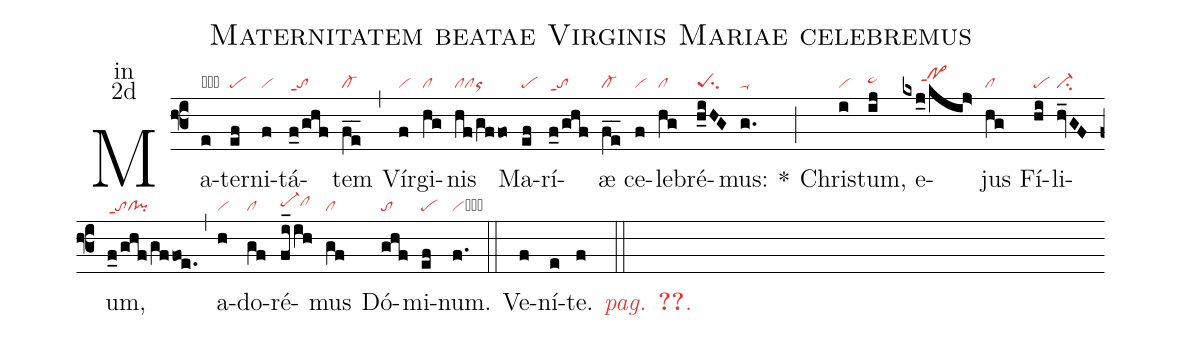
name:Maternitatem beatae Virginis Mariae celebremus;
office-part:in;
mode:2d;
nabc-lines:1;
%%
(f3) Ma(e|obta)ter(ef|pe)ni(f|vi)tá(f_0/ghf|toppt1)tem(fe__|cl-) (,) Vír(f|vi)gi(hg|cl)nis(hf/gffo|clclor) Ma(ef|pe)rí(f_0/ghf|toppt1)æ(fe__|cl-) ce(f|vi)le(hg|cl)bré(h_iHG|peSsu2)mus:(g.|ta-) <sp>*</sp>(;) Chris(i|vi)tum,(ij|pe~hh) e(kxj_0/kij>|/////po>hjppt1)jus(hg|cl) Fí(hi|pe)li(hv_GF|ci-)um,(f_0/ghf/gffoe.|toppt1cl!pi) (,) a(h|vi)do(gf|cl)ré(fi_/ih|pe-hhclhh)mus(gf|cl) Dó(ghf|to)mi(ef|pe)num.(f.|vicb) (::) <nlba>Ve(f)ní(e)t{e}. <c><i>pag. <v>\pageref{M-ORIP2d}</v>.</i></c></nlba>(f ::)
